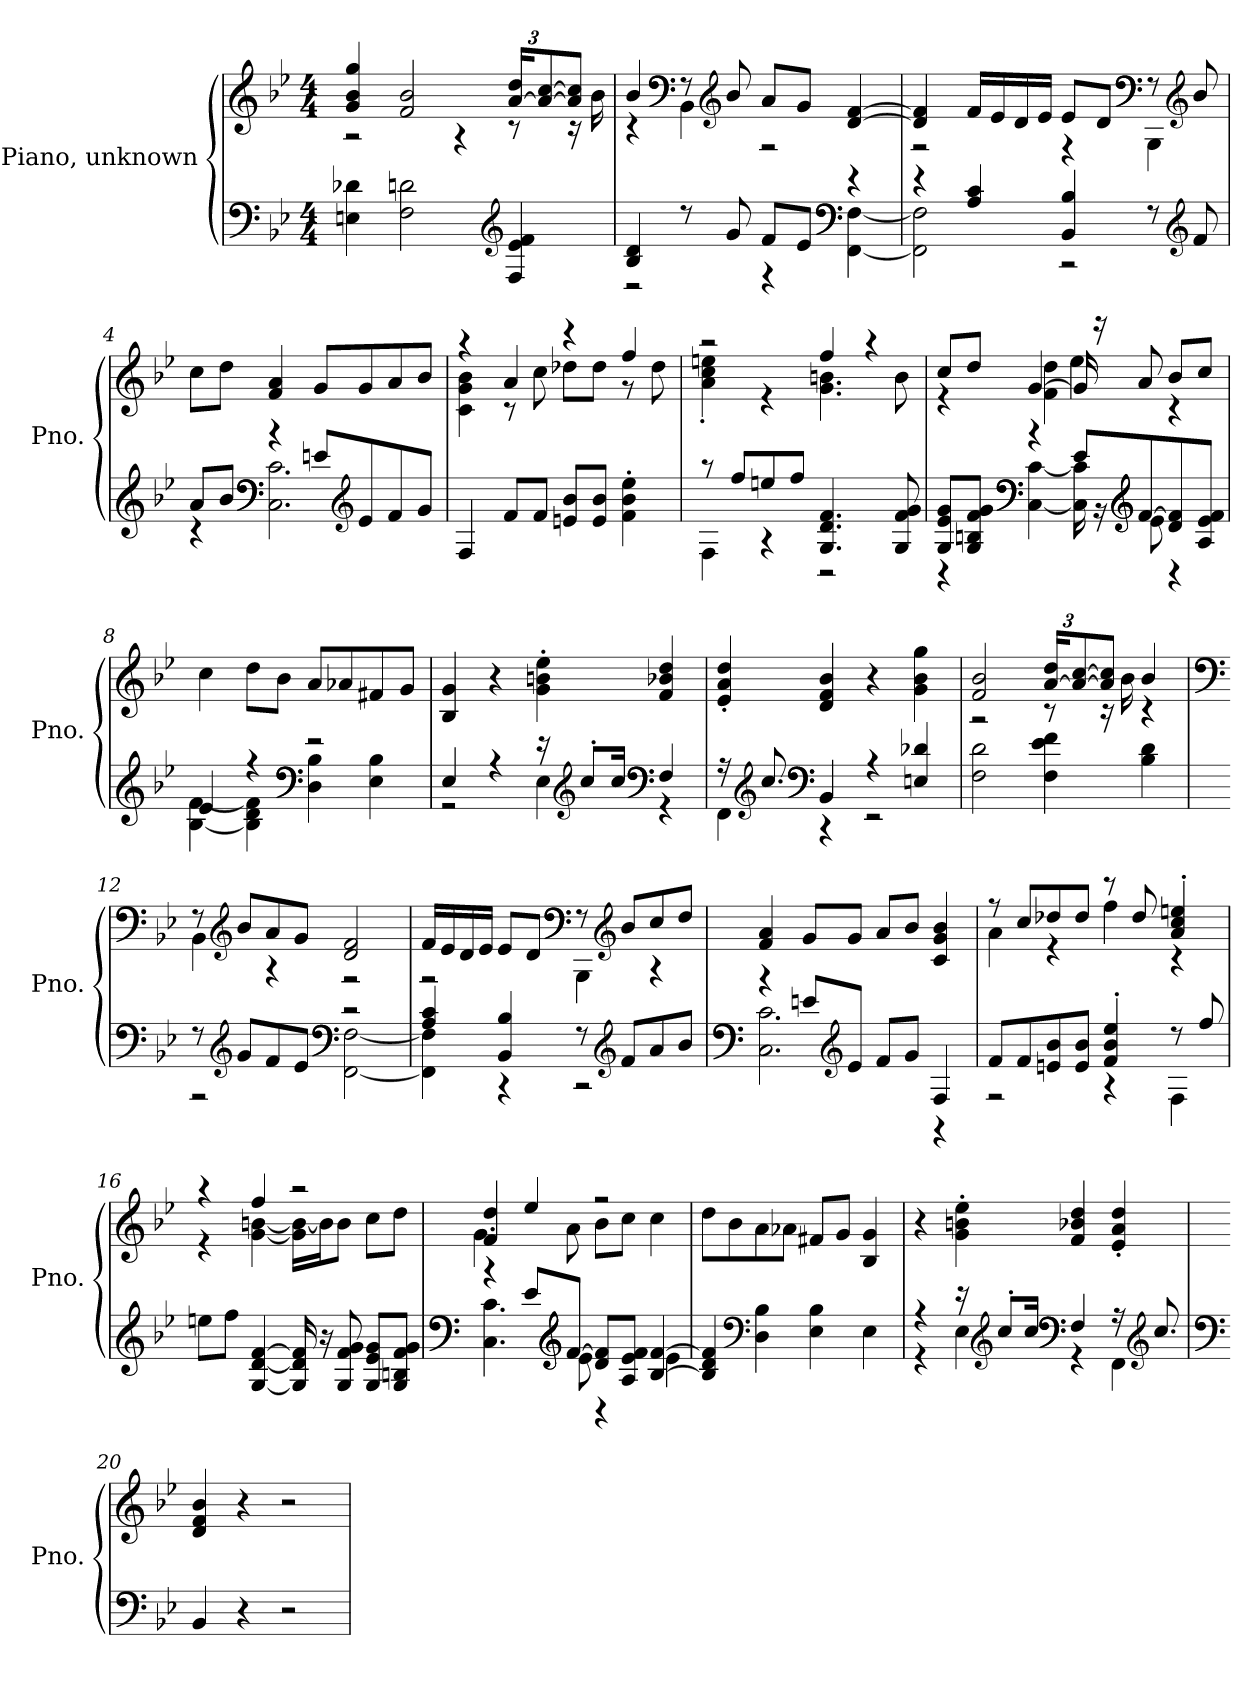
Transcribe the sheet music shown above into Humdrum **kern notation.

**kern	**kern
*part1	*part1
*staff2	*staff1
*I"Piano, unknown	*
*I'Pno.	*
*clefF4	*clefG2
*k[b-e-]	*k[b-e-]
*M4/4	*M4/4
*MM120	*MM120
=1	=1
*	*^
4En\ 4d-X\	4g/ 4b-/ 4gg/	2r
2F\ 2dn\	2f/ 2b-/	.
.	.	4r
*clefG2	*	*
*	*Xbrackettup	*
4F/ 4e-/ 4f/	[24a/ 24dd/KL	8r
.	12a/_ [12cc/	.
.	8a/] 8cc/]J	16r
.	.	16b-\
=2	=2	=2
*^	*	*
4B-/ 4d/	2r	4b-/	4r
*	*	*clefF4	*
8r	.	8r	4BB-\
*	*	*clefG2	*
8g/	.	8b-/	.
8f/L	4r	8a/L	2r
8e-/J	.	8g/J	.
*clefF4	*	*	*
4r	[4FF\ [4F\	[4d/ [4f/	.
=3	=3	=3	=3
4r	2FF\] 2F\]	4d/] 4f/]	2r
4A/ 4c/	.	16f/LL	.
.	.	16e-/	.
.	.	16d/	.
.	.	16e-/JJ	.
4BB-/ 4B-/	2r	8e-/L	4r
.	.	8d/J	.
*	*	*clefF4	*
8r	.	8r	4BBB-\
*clefG2	*	*clefG2	*
8f/	.	8b-/	.
*	*	*v	*v
!!LO:LB:g=z
=4	=4	=4
8a/L	4r	8cc\L
8b-/J	.	8dd\J
*clefF4	*	*
4r	2.C\ 2.c\	4f/ 4a/
8en/L	.	8g/L
*clefG2	*	*
8e/	.	8g/
8f/	.	8a/
8g/J	.	8b-/J
*v	*v	*
=5	=5
*	*^
4F/	4r	4c\ 4g\ 4b-\
8f/L	4a/	8r
8f/J	.	8cc\
8en/ 8b-/L	4r	8dd-X\L
8e/ 8b-/J	.	8dd-\J
4f\' 4b-\' 4ee-\'	4ff/	8r
.	.	8dd-\
=6	=6	=6
*^	*	*
8r	4F\	2r	4a\' 4cc\' 4een\'
8ff/L	.	.	.
8een/	4r	.	4r
8ff/J	.	.	.
4.G/ 4.d/ 4.f/	2r	4ff/	4.g\ 4.bn\
.	.	4r	.
8G/ 8f/ 8g/	.	.	8b\
!!LO:LB:g=z	!!
=7	=7	=7	=7
8G/ 8e-/ 8g/L	4r	8cc/L	4r
8G/ 8Bn/ 8f/ 8g/J	.	8dd/J	.
*clefF4	*	*	*
4r	[4C\ [4c\	[4g/	4f\ 4dd\
8e-/L	16C\] 16c\]	16g/]	4ee-\
.	16r	16r	.
*clefG2	*	*	*
[8f/	8e-\	8a/	.
8d/ 8f/]	4r	8b-/L	4r
8A/ 8e-/ 8f/J	.	8cc/J	.
*	*	*v	*v
=8	=8	=8
4e-/	[4B-\ [4f\	4cc\
4r	4B-\] 4d\ 4f\]	8dd\L
.	.	8b-\J
*clefF4	*	*
2r	4D\ 4B-\	8a/L
.	.	8a-X/
.	4E-\ 4B-\	8f#X/
.	.	8g/J
=9	=9	=9
4E-/	2r	4B-/ 4g/
4r	.	4r
16r	4E-\	4g\' 4bn\' 4ee-\'
*clefG2	*	*
8cc'/L	.	.
16cc/Jk	.	.
*clefF4	*	*
4F/	4r	4f/ 4b-X/ 4dd/
!!LO:LB:g=z
=10	=10	=10
16r	4FF\	4e-/' 4a/' 4dd/'
*clefG2	*	*
8.cc/	.	.
*clefF4	*	*
4BB-/	4r	4d/ 4f/ 4b-/
4r	2r	4r
4En/ 4d-X/	.	4g\ 4b-\ 4gg\
*v	*v	*
=11	=11
*	*^
2F\ 2d\	2f/ 2b-/	2r
4F\ 4e-\ 4f\	[24a/ 24dd/KL	8r
.	12a/_ [12cc/	.
.	8a/] 8cc/]J	16r
.	.	16b-\
4B-\ 4d\	4b-/	4r
=12	=12	=12
*	*clefF4	*
*^	*	*
8r	2r	8r	4BB-\
*clefG2	*	*clefG2	*
8g/L	.	8b-/L	.
8f/	.	8a/	4r
8e-/J	.	8g/J	.
*clefF4	*	*	*
2r	[2FF\ [2F\	2d/ 2f/	2r
=13	=13	=13	=13
4A/ 4c/	4FF\] 4F\]	16f/LL	2r
.	.	16e-/	.
.	.	16d/	.
.	.	16e-/JJ	.
4BB-/ 4B-/	4r	8e-/L	.
.	.	8d/J	.
*	*	*clefF4	*
8r	2r	8r	4BBB-\
*clefG2	*	*clefG2	*
8f/L	.	8b-/L	.
8a/	.	8cc/	4r
8b-/J	.	8dd/J	.
*	*	*v	*v
!!LO:LB:g=z
=14	=14	=14
*clefF4	*	*
4r	2.C\ 2.c\	4f/ 4a/
8en/L	.	8g/L
*clefG2	*	*
8e/J	.	8g/J
8f/L	.	8a/L
8g/J	.	8b-/J
4F/	4r	4c/ 4g/ 4b-/
=15	=15	=15
*	*	*^
8f/L	2r	8r	4a\
8f/	.	8cc/L	.
8en/ 8b-/	.	8dd-X/	4r
8e/ 8b-/J	.	8dd-/J	.
4f/' 4b-/' 4ee-/'	4r	8r	4ff\
.	.	8dd-/	.
8r	4F\	4a/' 4cc/' 4een/'	4r
8ff/	.	.	.
*v	*v	*	*
=16	=16	=16
8een\L	4r	4r
8ff\J	.	.
[4G/ [4d/ [4f/	4ff/	[4g\ [4bn\
16G/] 16d/] 16f/]	2r	16g\] 16b\_LL
16r	.	16b\J]
8G/ 8f/ 8g/	.	8b\J
8G/ 8e-/ 8g/L	.	8cc\L
8G/ 8Bn/ 8f/ 8g/J	.	8dd\J
!!LO:LB:g=z	!!
=17	=17	=17
*clefF4	*	*
*^	*	*
4r	4.C\ 4.c\	4f/ 4dd/	4.g\
8e-/L	.	4ee-/	.
*clefG2	*	*	*
[8f/J	8e-\	.	8a\
8d/ 8f/]L	4r	2r	8b-\L
8A/ 8e-/ 8f/J	.	.	8cc\J
[4B-/ [4f/	4e-\	.	4cc\
*v	*v	*	*
*	*v	*v
=18	=18
4B-/] 4d/ 4f/]	8dd\L
.	8b-\
*clefF4	*
4D\ 4B-\	8a\
.	8a-X\J
4E-\ 4B-\	8f#X/L
.	8g/J
4E-\	4B-/ 4g/
=19	=19
*^	*
4r	4r	4r
16r	4E-\	4g\' 4bn\' 4ee-\'
*clefG2	*	*
8cc'/L	.	.
16cc/Jk	.	.
*clefF4	*	*
4F/	4r	4f/ 4b-X/ 4dd/
16r	4FF\	4e-/' 4a/' 4dd/'
*clefG2	*	*
8.cc/	.	.
*v	*v	*
=20	=20
*clefF4	*
4BB-/	4d/ 4f/ 4b-/
4r	4r
2r	2r
=	=
*-	*-
